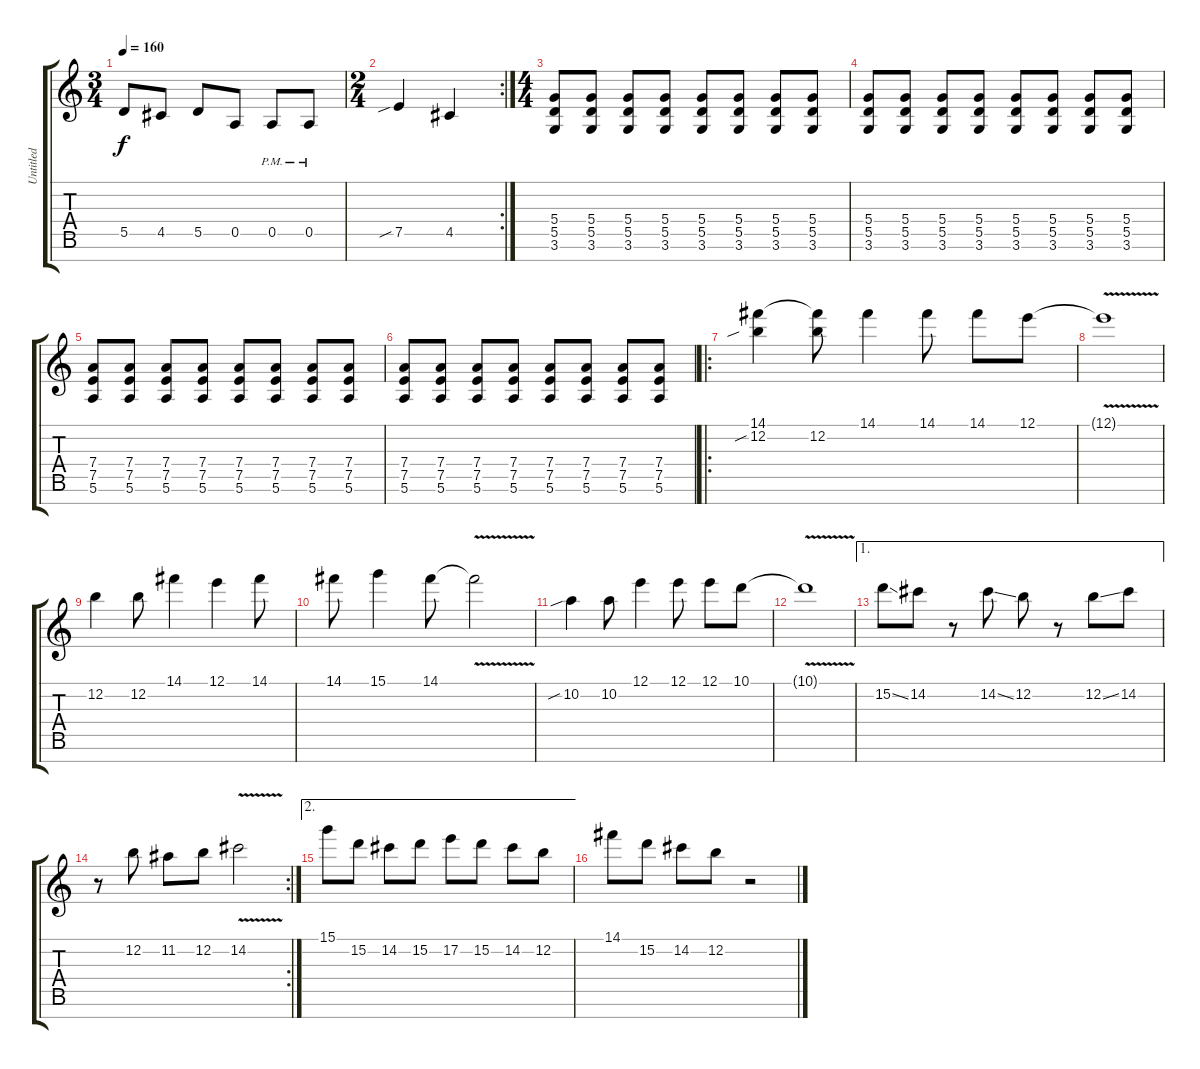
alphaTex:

\track ("Untitled" "Untitled") {instrument distortionguitar}
\staff {score tabs}
\tuning (E4 B3 G3 D3 A2 E2 B1) {hide}
\ts (3 4)
\tempo 160
\clef g2
\ks c
5.5.8{dy f} 4.5.8 5.5.8 0.5.8 0.5{pm}.8 0.5{pm}.8 |
\rc 2
\ts (2 4)
7.5{sib}.4 4.5.4 |
\ts (4 4)
(5.4 5.5 3.6).8 (5.4 5.5 3.6).8 (5.4 5.5 3.6).8 (5.4 5.5 3.6).8 (5.4 5.5 3.6).8 (5.4 5.5 3.6).8 (5.4 5.5 3.6).8 (5.4 5.5 3.6).8 |
(5.4 5.5 3.6).8 (5.4 5.5 3.6).8 (5.4 5.5 3.6).8 (5.4 5.5 3.6).8 (5.4 5.5 3.6).8 (5.4 5.5 3.6).8 (5.4 5.5 3.6).8 (5.4 5.5 3.6).8 |
(7.4 7.5 5.6).8 (7.4 7.5 5.6).8 (7.4 7.5 5.6).8 (7.4 7.5 5.6).8 (7.4 7.5 5.6).8 (7.4 7.5 5.6).8 (7.4 7.5 5.6).8 (7.4 7.5 5.6).8 |
(7.4 7.5 5.6).8 (7.4 7.5 5.6).8 (7.4 7.5 5.6).8 (7.4 7.5 5.6).8 (7.4 7.5 5.6).8 (7.4 7.5 5.6).8 (7.4 7.5 5.6).8 (7.4 7.5 5.6).8 |
\ro
(14.1 12.2{sib}).4 (14.1{t} 12.2).8 14.1.4 14.1.8 14.1.8 12.1.8 |
12.1{v t}.1 |
12.2.4 12.2.8 14.1.4 12.1.4 14.1.8 |
14.1.8 15.1.4 14.1.8 14.1{v t}.2 |
10.2{sib}.4 10.2.8 12.1.4 12.1.8 12.1.8 10.1.8 |
10.1{v t}.1 |
\ae 1
15.2{ss}.8 14.2.8 r.8 14.2{ss}.8 12.2.8 r.8 12.2{ss}.8 14.2.8 |
\rc 2
r.8 12.2.8 11.2.8 12.2.8 14.2{v}.2 |
\ae 2
15.1.8 15.2.8 14.2.8 15.2.8 17.2.8 15.2.8 14.2.8 12.2.8 |
14.1.8 15.2.8 14.2.8 12.2.8 r.2
